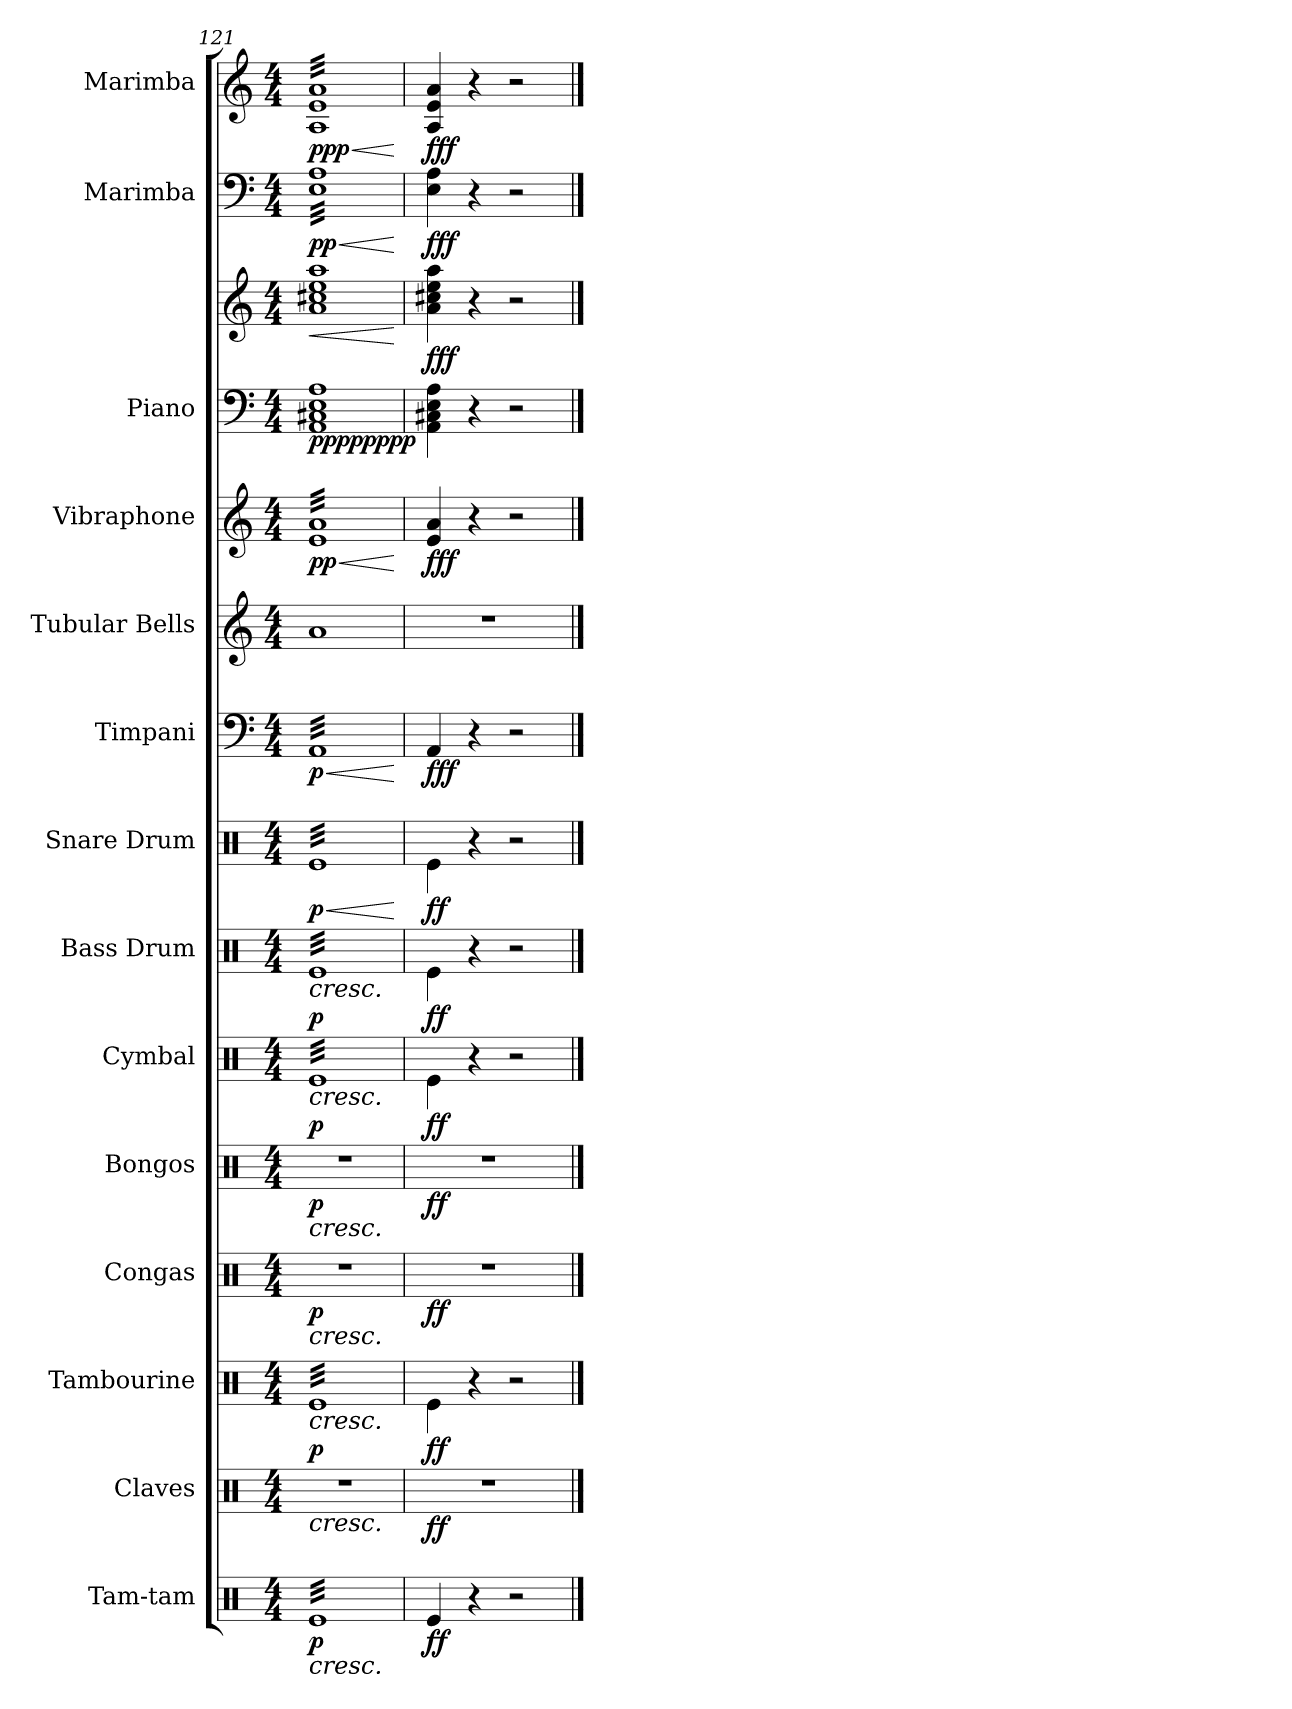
**kern	**dynam	**kern	**dynam	**kern	**dynam	**kern	**dynam	**kern	**dynam	**kern	**dynam	**kern	**dynam	**kern	**dynam	**kern	**dynam	**kern	**dynam	**kern	**dynam	**kern	**kern	**dynam	**kern	**dynam	**kern	**dynam
*part14	*part14	*part13	*part13	*part12	*part12	*part11	*part11	*part10	*part10	*part9	*part9	*part8	*part8	*part7	*part7	*part6	*part6	*part5	*part5	*part4	*part4	*part3	*part3	*part3	*part2	*part2	*part1	*part1
*staff15	*staff15	*staff14	*staff14	*staff13	*staff13	*staff12	*staff12	*staff11	*staff11	*staff10	*staff10	*staff9	*staff9	*staff8	*staff8	*staff7	*staff7	*staff6	*staff6	*staff5	*staff5	*staff4	*staff3	*staff3/4	*staff2	*staff2	*staff1	*staff1
*I"Tam-tam	*	*I"Claves	*	*I"Tambourine	*	*I"Congas	*	*I"Bongos	*	*I"Cymbal	*	*I"Bass Drum	*	*I"Snare Drum	*	*I"Timpani	*	*I"Tubular Bells	*	*I"Vibraphone	*	*I"Piano	*	*	*I"Marimba	*	*I"Marimba	*
*I'Tam-tam	*	*I'Clv.	*	*I'Tamb.	*	*I'Co.	*	*I'Bo.	*	*I'Cym.	*	*I'B. Dr.	*	*I'Sn. Dr.	*	*I'Timp.	*	*I'Tu. Be.	*	*I'Vib.	*	*I'Pno.	*	*	*I'Mrm.	*	*I'Mrm.	*
*clefX	*	*clefX	*	*clefX	*	*clefX	*	*clefX	*	*clefX	*	*clefX	*	*clefX	*	*clefF4	*	*clefG2	*	*clefG2	*	*clefF4	*clefG2	*	*clefF4	*	*clefG2	*
*k[]	*	*k[]	*	*k[]	*	*k[]	*	*k[]	*	*k[]	*	*k[]	*	*k[]	*	*k[]	*	*k[]	*	*k[]	*	*k[]	*k[]	*	*k[]	*	*k[]	*
*M4/4	*	*M4/4	*	*M4/4	*	*M4/4	*	*M4/4	*	*M4/4	*	*M4/4	*	*M4/4	*	*M4/4	*	*M4/4	*	*M4/4	*	*M4/4	*M4/4	*	*M4/4	*	*M4/4	*
=121	=121	=121	=121	=121	=121	=121	=121	=121	=121	=121	=121	=121	=121	=121	=121	=121	=121	=121	=121	=121	=121	=121	=121	=121	=121	=121	=121	=121
!	!LO:HP:b	!	!LO:HP:b	!	!LO:HP:b	!	!LO:HP:b	!	!LO:HP:b	!	!LO:HP:b	!	!LO:HP:b	!	!LO:HP:b	!	!LO:HP:b	!	!	!	!LO:HP:b	!	!	!LO:HP:b	!	!LO:HP:b	!	!LO:HP:b
!	!LO:DY:n=1:b	!	!LO:DY:n=1:b	!	!	!	!	!	!	!	!	!	!	!	!	!	!	!	!	!	!	!	!	!	!	!	!	!
!	!	!	!LO:DY:n=2:b	!	!LO:DY:n=1:b	!	!LO:DY:n=1:b	!	!LO:DY:n=1:b	!	!LO:DY:n=1:b	!	!LO:DY:n=1:b	!	!LO:DY:n=1:b	!	!LO:DY:n=1:b	!	!LO:DY:b	!	!	!	!	!	!	!	!	!
!	!	!	!	!	!	!	!	!	!	!	!	!	!	!	!	!	!	!	!LO:DY:n=1:b	!	!LO:DY:n=1:b	!	!	!	!	!	!	!
!	!	!	!	!	!	!	!	!	!	!	!	!	!	!	!	!	!	!	!	!	!LO:DY:n=2:b	!	!	!LO:DY:n=1:b=2	!	!	!	!
!	!	!	!	!	!	!	!	!	!	!	!	!	!	!	!	!	!	!	!	!	!	!	!	!LO:DY:n=2:b=2	!	!	!	!
!	!	!	!	!	!	!	!	!	!	!	!	!	!	!	!	!	!	!	!	!	!	!	!	!LO:DY:n=3:b=2	!	!	!	!
!	!	!	!	!	!	!	!	!	!	!	!	!	!	!	!	!	!	!	!	!	!	!	!	!LO:DY:n=4:b=2	!	!	!	!
!	!	!	!	!	!	!	!	!	!	!	!	!	!	!	!	!	!	!	!	!	!	!	!	!LO:DY:n=5:b	!	!	!	!
!	!	!	!	!	!	!	!	!	!	!	!	!	!	!	!	!	!	!	!	!	!	!	!	!LO:DY:n=6:b	!	!	!	!
!	!	!	!	!	!	!	!	!	!	!	!	!	!	!	!	!	!	!	!	!	!	!	!	!LO:DY:n=7:b	!	!	!	!
!	!	!	!	!	!	!	!	!	!	!	!	!	!	!	!	!	!	!	!	!	!	!	!	!LO:DY:n=8:b	!	!LO:DY:n=1:b	!	!
!	!	!	!	!	!	!	!	!	!	!	!	!	!	!	!	!	!	!	!	!	!	!	!	!	!	!LO:DY:n=2:b	!	!LO:DY:n=1:b
!	!	!	!	!	!	!	!	!	!	!	!	!	!	!	!	!	!	!	!	!	!	!	!	!	!	!	!	!LO:DY:n=2:b
!	!	!	!	!	!	!	!	!	!	!	!	!	!	!	!	!	!	!	!	!	!	!	!	!	!	!	!	!LO:DY:n=3:b
*tremolo	*	*	*	*	*	*	*	*	*	*	*	*	*	*	*	*	*	*	*	*	*	*	*	*	*	*	*	*
*	*	*	*	*tremolo	*	*	*	*	*	*	*	*	*	*	*	*	*	*	*	*	*	*	*	*	*	*	*	*
*	*	*	*	*	*	*	*	*	*	*tremolo	*	*	*	*	*	*	*	*	*	*	*	*	*	*	*	*	*	*
*	*	*	*	*	*	*	*	*	*	*	*	*tremolo	*	*	*	*	*	*	*	*	*	*	*	*	*	*	*	*
*	*	*	*	*	*	*	*	*	*	*	*	*	*	*tremolo	*	*	*	*	*	*	*	*	*	*	*	*	*	*
*	*	*	*	*	*	*	*	*	*	*	*	*	*	*	*	*tremolo	*	*	*	*	*	*	*	*	*	*	*	*
*	*	*	*	*	*	*	*	*	*	*	*	*	*	*	*	*	*	*	*	*tremolo	*	*	*	*	*	*	*	*
*	*	*	*	*	*	*	*	*	*	*	*	*	*	*	*	*	*	*	*	*	*	*	*	*	*tremolo	*	*	*
*	*	*	*	*	*	*	*	*	*	*	*	*	*	*	*	*	*	*	*	*	*	*	*	*	*	*	*tremolo	*
32ReLLL	< p	1r	< mf p	32ReLLL	< p	1r	< p	1r	< p	32ReLLL	< p	32ReLLL	< p	32ReLLL	< p	32AALLL	< p	1a	mf p	32e 32aLLL	< p p	1AA 1C#X 1E 1A	1a 1cc#X 1ee 1aa	< p p p p p p p p	32E 32ALLL	< p p	32A 32e 32aLLL	< p p p
32Re	.	.	.	32Re	.	.	.	.	.	32Re	.	32Re	.	32Re	.	32AA	.	.	.	32e 32a	.	.	.	.	32E 32A	.	32A 32e 32a	.
32Re	.	.	.	32Re	.	.	.	.	.	32Re	.	32Re	.	32Re	.	32AA	.	.	.	32e 32a	.	.	.	.	32E 32A	.	32A 32e 32a	.
32Re	.	.	.	32Re	.	.	.	.	.	32Re	.	32Re	.	32Re	.	32AA	.	.	.	32e 32a	.	.	.	.	32E 32A	.	32A 32e 32a	.
32Re	.	.	.	32Re	.	.	.	.	.	32Re	.	32Re	.	32Re	.	32AA	.	.	.	32e 32a	.	.	.	.	32E 32A	.	32A 32e 32a	.
32Re	.	.	.	32Re	.	.	.	.	.	32Re	.	32Re	.	32Re	.	32AA	.	.	.	32e 32a	.	.	.	.	32E 32A	.	32A 32e 32a	.
32Re	.	.	.	32Re	.	.	.	.	.	32Re	.	32Re	.	32Re	.	32AA	.	.	.	32e 32a	.	.	.	.	32E 32A	.	32A 32e 32a	.
32Re	.	.	.	32Re	.	.	.	.	.	32Re	.	32Re	.	32Re	.	32AA	.	.	.	32e 32a	.	.	.	.	32E 32A	.	32A 32e 32a	.
32Re	.	.	.	32Re	.	.	.	.	.	32Re	.	32Re	.	32Re	.	32AA	.	.	.	32e 32a	.	.	.	.	32E 32A	.	32A 32e 32a	.
32Re	.	.	.	32Re	.	.	.	.	.	32Re	.	32Re	.	32Re	.	32AA	.	.	.	32e 32a	.	.	.	.	32E 32A	.	32A 32e 32a	.
32Re	.	.	.	32Re	.	.	.	.	.	32Re	.	32Re	.	32Re	.	32AA	.	.	.	32e 32a	.	.	.	.	32E 32A	.	32A 32e 32a	.
32Re	.	.	.	32Re	.	.	.	.	.	32Re	.	32Re	.	32Re	.	32AA	.	.	.	32e 32a	.	.	.	.	32E 32A	.	32A 32e 32a	.
32Re	.	.	.	32Re	.	.	.	.	.	32Re	.	32Re	.	32Re	.	32AA	.	.	.	32e 32a	.	.	.	.	32E 32A	.	32A 32e 32a	.
32Re	.	.	.	32Re	.	.	.	.	.	32Re	.	32Re	.	32Re	.	32AA	.	.	.	32e 32a	.	.	.	.	32E 32A	.	32A 32e 32a	.
32Re	.	.	.	32Re	.	.	.	.	.	32Re	.	32Re	.	32Re	.	32AA	.	.	.	32e 32a	.	.	.	.	32E 32A	.	32A 32e 32a	.
32Re	.	.	.	32Re	.	.	.	.	.	32Re	.	32Re	.	32Re	.	32AA	.	.	.	32e 32a	.	.	.	.	32E 32A	.	32A 32e 32a	.
32Re	.	.	.	32Re	.	.	.	.	.	32Re	.	32Re	.	32Re	.	32AA	.	.	.	32e 32a	.	.	.	.	32E 32A	.	32A 32e 32a	.
32Re	.	.	.	32Re	.	.	.	.	.	32Re	.	32Re	.	32Re	.	32AA	.	.	.	32e 32a	.	.	.	.	32E 32A	.	32A 32e 32a	.
32Re	.	.	.	32Re	.	.	.	.	.	32Re	.	32Re	.	32Re	.	32AA	.	.	.	32e 32a	.	.	.	.	32E 32A	.	32A 32e 32a	.
32Re	.	.	.	32Re	.	.	.	.	.	32Re	.	32Re	.	32Re	.	32AA	.	.	.	32e 32a	.	.	.	.	32E 32A	.	32A 32e 32a	.
32Re	.	.	.	32Re	.	.	.	.	.	32Re	.	32Re	.	32Re	.	32AA	.	.	.	32e 32a	.	.	.	.	32E 32A	.	32A 32e 32a	.
32Re	.	.	.	32Re	.	.	.	.	.	32Re	.	32Re	.	32Re	.	32AA	.	.	.	32e 32a	.	.	.	.	32E 32A	.	32A 32e 32a	.
32Re	.	.	.	32Re	.	.	.	.	.	32Re	.	32Re	.	32Re	.	32AA	.	.	.	32e 32a	.	.	.	.	32E 32A	.	32A 32e 32a	.
32Re	.	.	.	32Re	.	.	.	.	.	32Re	.	32Re	.	32Re	.	32AA	.	.	.	32e 32a	.	.	.	.	32E 32A	.	32A 32e 32a	.
32Re	.	.	.	32Re	.	.	.	.	.	32Re	.	32Re	.	32Re	.	32AA	.	.	.	32e 32a	.	.	.	.	32E 32A	.	32A 32e 32a	.
32Re	.	.	.	32Re	.	.	.	.	.	32Re	.	32Re	.	32Re	.	32AA	.	.	.	32e 32a	.	.	.	.	32E 32A	.	32A 32e 32a	.
32Re	.	.	.	32Re	.	.	.	.	.	32Re	.	32Re	.	32Re	.	32AA	.	.	.	32e 32a	.	.	.	.	32E 32A	.	32A 32e 32a	.
32Re	.	.	.	32Re	.	.	.	.	.	32Re	.	32Re	.	32Re	.	32AA	.	.	.	32e 32a	.	.	.	.	32E 32A	.	32A 32e 32a	.
32Re	.	.	.	32Re	.	.	.	.	.	32Re	.	32Re	.	32Re	.	32AA	.	.	.	32e 32a	.	.	.	.	32E 32A	.	32A 32e 32a	.
32Re	.	.	.	32Re	.	.	.	.	.	32Re	.	32Re	.	32Re	.	32AA	.	.	.	32e 32a	.	.	.	.	32E 32A	.	32A 32e 32a	.
32Re	.	.	.	32Re	.	.	.	.	.	32Re	.	32Re	.	32Re	.	32AA	.	.	.	32e 32a	.	.	.	.	32E 32A	.	32A 32e 32a	.
32ReJJJ	.	.	.	32ReJJJ	.	.	.	.	.	32ReJJJ	.	32ReJJJ	.	32ReJJJ	.	32AAJJJ	.	.	.	32e 32aJJJ	.	.	.	.	32E 32AJJJ	.	32A 32e 32aJJJ	.
*	*	*	*	*	*	*	*	*	*	*	*	*	*	*	*	*	*	*	*	*	*	*	*	*	*	*	*Xtremolo	*
*	*	*	*	*	*	*	*	*	*	*	*	*	*	*	*	*	*	*	*	*	*	*	*	*	*Xtremolo	*	*	*
*	*	*	*	*	*	*	*	*	*	*	*	*	*	*	*	*	*	*	*	*Xtremolo	*	*	*	*	*	*	*	*
*	*	*	*	*	*	*	*	*	*	*	*	*	*	*	*	*Xtremolo	*	*	*	*	*	*	*	*	*	*	*	*
*	*	*	*	*	*	*	*	*	*	*	*	*	*	*Xtremolo	*	*	*	*	*	*	*	*	*	*	*	*	*	*
*	*	*	*	*	*	*	*	*	*	*	*	*Xtremolo	*	*	*	*	*	*	*	*	*	*	*	*	*	*	*	*
*	*	*	*	*	*	*	*	*	*	*Xtremolo	*	*	*	*	*	*	*	*	*	*	*	*	*	*	*	*	*	*
*	*	*	*	*Xtremolo	*	*	*	*	*	*	*	*	*	*	*	*	*	*	*	*	*	*	*	*	*	*	*	*
*Xtremolo	*	*	*	*	*	*	*	*	*	*	*	*	*	*	*	*	*	*	*	*	*	*	*	*	*	*	*	*
.	.	.	.	.	.	.	.	.	.	.	.	.	.	.	[	.	[	.	.	.	[	.	.	[	.	[	.	[
=122	=122	=122	=122	=122	=122	=122	=122	=122	=122	=122	=122	=122	=122	=122	=122	=122	=122	=122	=122	=122	=122	=122	=122	=122	=122	=122	=122	=122
!	!LO:DY:b	!	!LO:DY:b	!	!LO:DY:b	!	!LO:DY:b	!	!LO:DY:b	!	!LO:DY:b	!	!LO:DY:b	!	!LO:DY:b	!	!LO:DY:b	!	!	!	!LO:DY:b	!	!	!LO:DY:b	!	!LO:DY:b	!	!LO:DY:b
4Re/	ff	1r	ff	4Re\	ff	1r	ff	1r	ff	4Re\	ff	4Re\	ff	4Re\	ff	4AA/	fff	1r	.	4e/ 4a/	fff	4AA\ 4C#X\ 4E\ 4A\	4a\ 4cc#X\ 4ee\ 4aa\	fff	4E\ 4A\	fff	4A/ 4e/ 4a/	fff
4r	[	.	.	4r	[	.	.	.	.	4r	[	4r	[	4r	.	4r	.	.	.	4r	.	4r	4r	.	4r	.	4r	.
2r	.	.	.	2r	.	.	.	.	.	2r	.	2r	.	2r	.	2r	.	.	.	2r	.	2r	2r	.	2r	.	2r	.
.	.	.	[	.	.	.	[	.	[	.	.	.	.	.	.	.	.	.	.	.	.	.	.	.	.	.	.	.
==	==	==	==	==	==	==	==	==	==	==	==	==	==	==	==	==	==	==	==	==	==	==	==	==	==	==	==	==
*-	*-	*-	*-	*-	*-	*-	*-	*-	*-	*-	*-	*-	*-	*-	*-	*-	*-	*-	*-	*-	*-	*-	*-	*-	*-	*-	*-	*-
